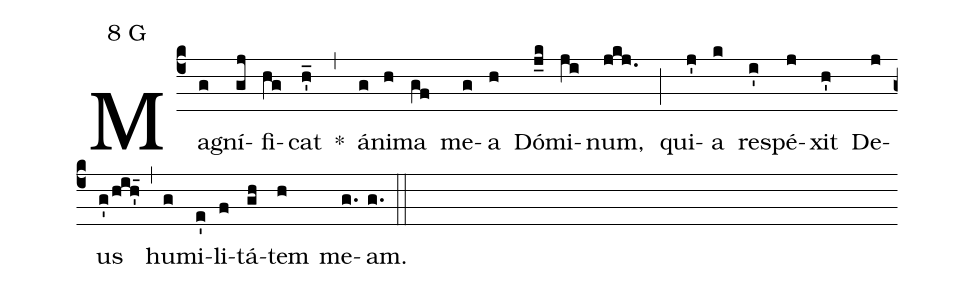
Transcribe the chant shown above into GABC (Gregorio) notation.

mode:8 G;
%%
(c4) Ma(g)gní(gj)fi(hg)cat(h'_) *(,) á(g)ni(h)ma(gf) me(g)a(h) Dó(j_k)mi(ji)num,(jkj.) (;) qui(j')a(k) re(i')spé(j)xit(h') De(j)us(g'/hih'_15) (,) hu(g)mi(e')li(f)tá(gh)tem(h) me(g.)am.(g.) (::)
